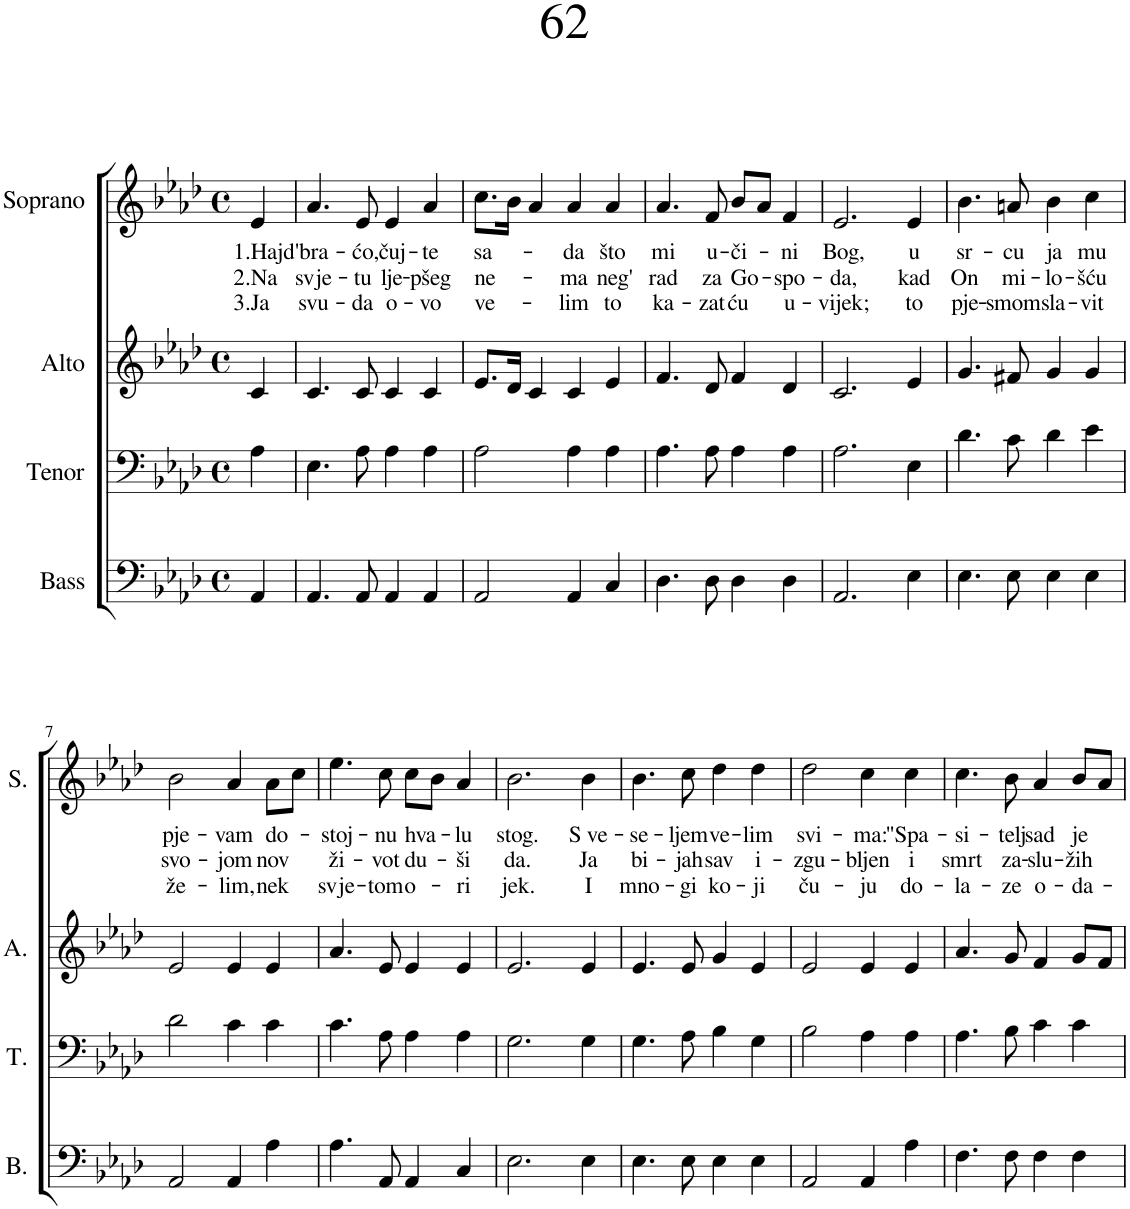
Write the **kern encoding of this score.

**kern	**kern	**kern	**kern	**text	**text	**text
*part4	*part3	*part2	*part1	*part1	*part1	*part1
*staff4	*staff3	*staff2	*staff1	*staff1	*staff1	*staff1
*I"Bass	*I"Tenor	*I"Alto	*I"Soprano	*	*	*
*I'B.	*I'T.	*I'A.	*I'S.	*	*	*
*clefF4	*clefF4	*clefG2	*clefG2	*	*	*
*k[b-e-a-d-]	*k[b-e-a-d-]	*k[b-e-a-d-]	*k[b-e-a-d-]	*	*	*
*M4/4	*M4/4	*M4/4	*M4/4	*	*	*
*met(c)	*met(c)	*met(c)	*met(c)	*	*	*
=1	=1	=1	=1	=1	=1	=1
!	!	!	!	!LO:LY:b	!LO:LY:b	!LO:LY:b
4AA-/	4A-\	4c/	4e-/	1.Hajd'	2.Na	3.Ja
=2	=2	=2	=2	=2	=2	=2
!	!	!	!	!LO:LY:b	!LO:LY:b	!LO:LY:b
4.AA-/	4.E-\	4.c/	4.a-/	bra-	svje-	svu-
!	!	!	!	!LO:LY:b	!LO:LY:b	!LO:LY:b
8AA-/	8A-\	8c/	8e-/	-ćo,	-tu	-da
!	!	!	!	!LO:LY:b	!LO:LY:b	!LO:LY:b
4AA-/	4A-\	4c/	4e-/	čuj-	lje-	o-
!	!	!	!	!LO:LY:b	!LO:LY:b	!LO:LY:b
4AA-/	4A-\	4c/	4a-/	-te	-pšeg	-vo
=3	=3	=3	=3	=3	=3	=3
!	!	!	!	!LO:LY:b	!LO:LY:b	!LO:LY:b
2AA-/	2A-\	8.e-/L	8.cc\L	sa-	ne-	ve-
.	.	16d-/Jk	16b-\Jk	.	.	.
.	.	4c/	4a-/	.	.	.
!	!	!	!	!LO:LY:b	!LO:LY:b	!LO:LY:b
4AA-/	4A-\	4c/	4a-/	-da	-ma	-lim
!	!	!	!	!LO:LY:b	!LO:LY:b	!LO:LY:b
4C/	4A-\	4e-/	4a-/	što	neg'	to
=4	=4	=4	=4	=4	=4	=4
!	!	!	!	!LO:LY:b	!LO:LY:b	!LO:LY:b
4.D-\	4.A-\	4.f/	4.a-/	mi	rad	ka-
!	!	!	!	!LO:LY:b	!LO:LY:b	!LO:LY:b
8D-\	8A-\	8d-/	8f/	u-	za	-zat
!	!	!	!	!LO:LY:b	!LO:LY:b	!LO:LY:b
4D-\	4A-\	4f/	8b-/L	-či-	Go-	ću
.	.	.	8a-/J	.	.	.
!	!	!	!	!LO:LY:b	!LO:LY:b	!LO:LY:b
4D-\	4A-\	4d-/	4f/	-ni	-spo-	u-
=5	=5	=5	=5	=5	=5	=5
!	!	!	!	!LO:LY:b	!LO:LY:b	!LO:LY:b
2.AA-/	2.A-\	2.c/	2.e-/	Bog,	-da,	-vijek;
!	!	!	!	!LO:LY:b	!LO:LY:b	!LO:LY:b
4E-\	4E-\	4e-/	4e-/	u	kad	to
=6	=6	=6	=6	=6	=6	=6
!	!	!	!	!LO:LY:b	!LO:LY:b	!LO:LY:b
4.E-\	4.d-\	4.g/	4.b-\	sr-	On	pje-
!	!	!	!	!LO:LY:b	!LO:LY:b	!LO:LY:b
8E-\	8c\	8f#X/	8an/	-cu	mi-	-smom
!	!	!	!	!LO:LY:b	!LO:LY:b	!LO:LY:b
4E-\	4d-\	4g/	4b-\	ja	-lo-	sla-
!	!	!	!	!LO:LY:b	!LO:LY:b	!LO:LY:b
4E-\	4e-\	4g/	4cc\	mu	-šću	-vit
!!LO:LB:g=z
=7	=7	=7	=7	=7	=7	=7
!	!	!	!	!LO:LY:b	!LO:LY:b	!LO:LY:b
2AA-/	2d-\	2e-/	2b-\	pje-	svo-	že-
!	!	!	!	!LO:LY:b	!LO:LY:b	!LO:LY:b
4AA-/	4c\	4e-/	4a-/	-vam	-jom	-lim,
!	!	!	!	!LO:LY:b	!LO:LY:b	!LO:LY:b
4A-\	4c\	4e-/	8a-\L	do-	nov	nek
.	.	.	8cc\J	.	.	.
=8	=8	=8	=8	=8	=8	=8
!	!	!	!	!LO:LY:b	!LO:LY:b	!LO:LY:b
4.A-\	4.c\	4.a-/	4.ee-\	-stoj-	ži-	svje-
!	!	!	!	!LO:LY:b	!LO:LY:b	!LO:LY:b
8AA-/	8A-\	8e-/	8cc\	-nu	-vot	-tom
!	!	!	!	!LO:LY:b	!LO:LY:b	!LO:LY:b
4AA-/	4A-\	4e-/	8cc\L	hva-	du-	o-
.	.	.	8b-\J	.	.	.
!	!	!	!	!LO:LY:b	!LO:LY:b	!LO:LY:b
4C/	4A-\	4e-/	4a-/	-lu	-ši	-ri
=9	=9	=9	=9	=9	=9	=9
!	!	!	!	!LO:LY:b	!LO:LY:b	!LO:LY:b
2.E-\	2.G\	2.e-/	2.b-\	stog.	da.	jek.
!	!	!	!	!LO:LY:b	!LO:LY:b	!LO:LY:b
4E-\	4G\	4e-/	4b-\	S ve-	Ja	I
=10	=10	=10	=10	=10	=10	=10
!	!	!	!	!LO:LY:b	!LO:LY:b	!LO:LY:b
4.E-\	4.G\	4.e-/	4.b-\	-se-	bi-	mno-
!	!	!	!	!LO:LY:b	!LO:LY:b	!LO:LY:b
8E-\	8A-\	8e-/	8cc\	-ljem	-jah	-gi
!	!	!	!	!LO:LY:b	!LO:LY:b	!LO:LY:b
4E-\	4B-\	4g/	4dd-\	ve-	sav	ko-
!	!	!	!	!LO:LY:b	!LO:LY:b	!LO:LY:b
4E-\	4G\	4e-/	4dd-\	-lim	i-	-ji
=11	=11	=11	=11	=11	=11	=11
!	!	!	!	!LO:LY:b	!LO:LY:b	!LO:LY:b
2AA-/	2B-\	2e-/	2dd-\	svi-	-zgu-	ču-
!	!	!	!	!LO:LY:b	!LO:LY:b	!LO:LY:b
4AA-/	4A-\	4e-/	4cc\	-ma:	-bljen	-ju
!	!	!	!	!LO:LY:b	!LO:LY:b	!LO:LY:b
4A-\	4A-\	4e-/	4cc\	"Spa-	i	do-
=12	=12	=12	=12	=12	=12	=12
!	!	!	!	!LO:LY:b	!LO:LY:b	!LO:LY:b
4.F\	4.A-\	4.a-/	4.cc\	-si-	smrt	-la-
!	!	!	!	!LO:LY:b	!LO:LY:b	!LO:LY:b
8F\	8B-\	8g/	8b-\	-telj	za-	-ze
!	!	!	!	!LO:LY:b	!LO:LY:b	!LO:LY:b
4F\	4c\	4f/	4a-/	sad	-slu-	o-
!	!	!	!	!LO:LY:b	!LO:LY:b	!LO:LY:b
4F\	4c\	8g/L	8b-/L	je	-žih	-da-
.	.	8f/J	8a-/J	.	.	.
=	=	=	=	=	=	=
*-	*-	*-	*-	*-	*-	*-
